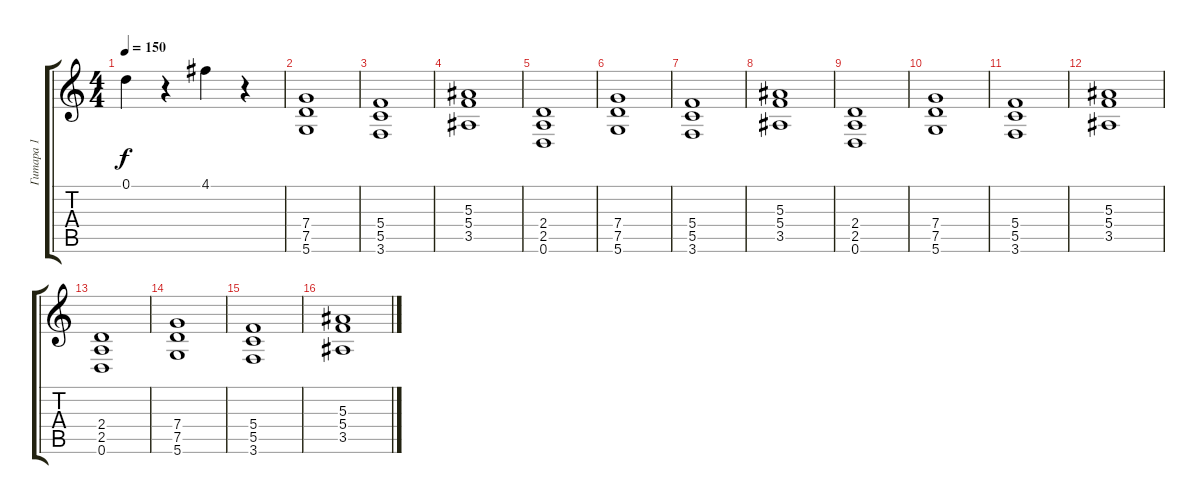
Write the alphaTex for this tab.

\track ("Гитара 1" "Гитара 1") {instrument distortionguitar}
\staff {score tabs}
\tuning (D4 A3 F3 C3 G2 D2) {hide}
\ts (4 4)
\tempo 150
\clef g2
\ks c
0.1.4{dy f} r.4 4.1.4 r.4 |
(7.4 7.5 5.6).1 |
(5.4 5.5 3.6).1 |
(5.3 5.4 3.5).1 |
(2.4 2.5 0.6).1 |
(7.4 7.5 5.6).1 |
(5.4 5.5 3.6).1 |
(5.3 5.4 3.5).1 |
(2.4 2.5 0.6).1 |
(7.4 7.5 5.6).1 |
(5.4 5.5 3.6).1 |
(5.3 5.4 3.5).1 |
(2.4 2.5 0.6).1 |
(7.4 7.5 5.6).1 |
(5.4 5.5 3.6).1 |
(5.3 5.4 3.5).1
